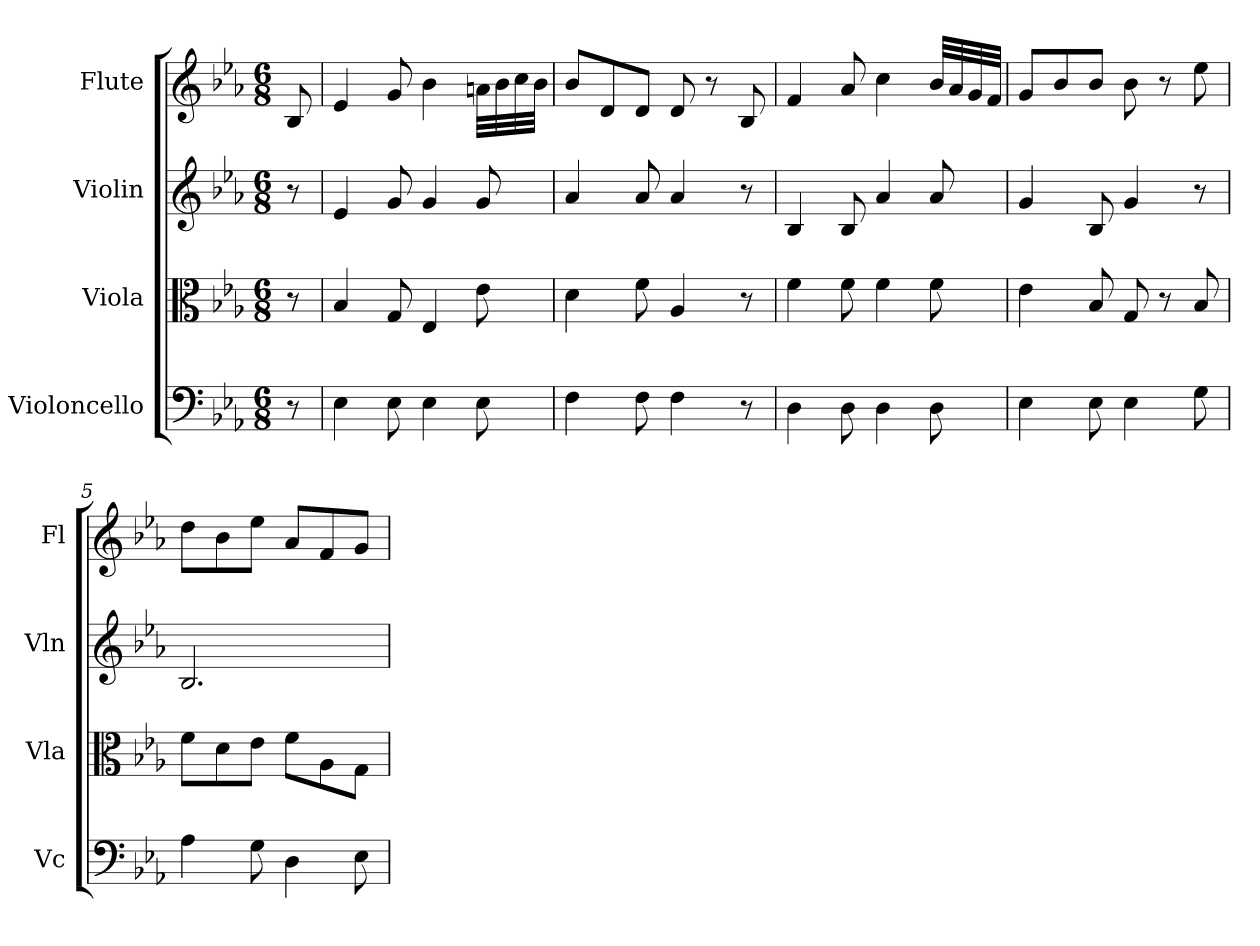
**kern	**kern	**kern	**kern
*part4	*part3	*part2	*part1
*staff4	*staff3	*staff2	*staff1
*I"Violoncello	*I"Viola	*I"Violin	*I"Flute
*I'Vc	*I'Vla	*I'Vln	*I'Fl
*clefF4	*clefC3	*	*
*k[b-e-a-]	*k[b-e-a-]	*k[b-e-a-]	*k[b-e-a-]
*E-:	*E-:	*E-:	*E-:
*M6/8	*M6/8	*M6/8	*M6/8
*MM71	*MM71	*MM71	*MM71
=	=	=	=
8r	8r	8r	8B-
=1	=1	=1	=1
4E-	4B-	4e-	4e-
8E-	8G	8g	8g
4E-	4E-	4g	4b-
8E-	8e-	8g	32anLLL
.	.	.	32b-
.	.	.	32cc
.	.	.	32b-JJJ
=2	=2	=2	=2
4F	4d	4a-	8b-L
.	.	.	8d
8F	8f	8a-	8dJ
4F	4A-	4a-	8d
.	.	.	8r
8r	8r	8r	8B-
=3	=3	=3	=3
4D	4f	4B-	4f
8D	8f	8B-	8a-
4D	4f	4a-	4cc
8D	8f	8a-	32b-LLL
.	.	.	32a-
.	.	.	32g
.	.	.	32fJJJ
=4	=4	=4	=4
4E-	4e-	4g	8gL
.	.	.	8b-
8E-	8B-	8B-	8b-J
4E-	8G	4g	8b-
.	8r	.	8r
8G	8B-	8r	8ee-
=5	=5	=5	=5
4A-	8f\L	2.B-	8ddL
.	8d\	.	8b-
8G	8e-\J	.	8ee-J
4D	8f\L	.	8a-L
.	8A-\	.	8f
8E-	8G\J	.	8gJ
=	=	=	=
*-	*-	*-	*-
